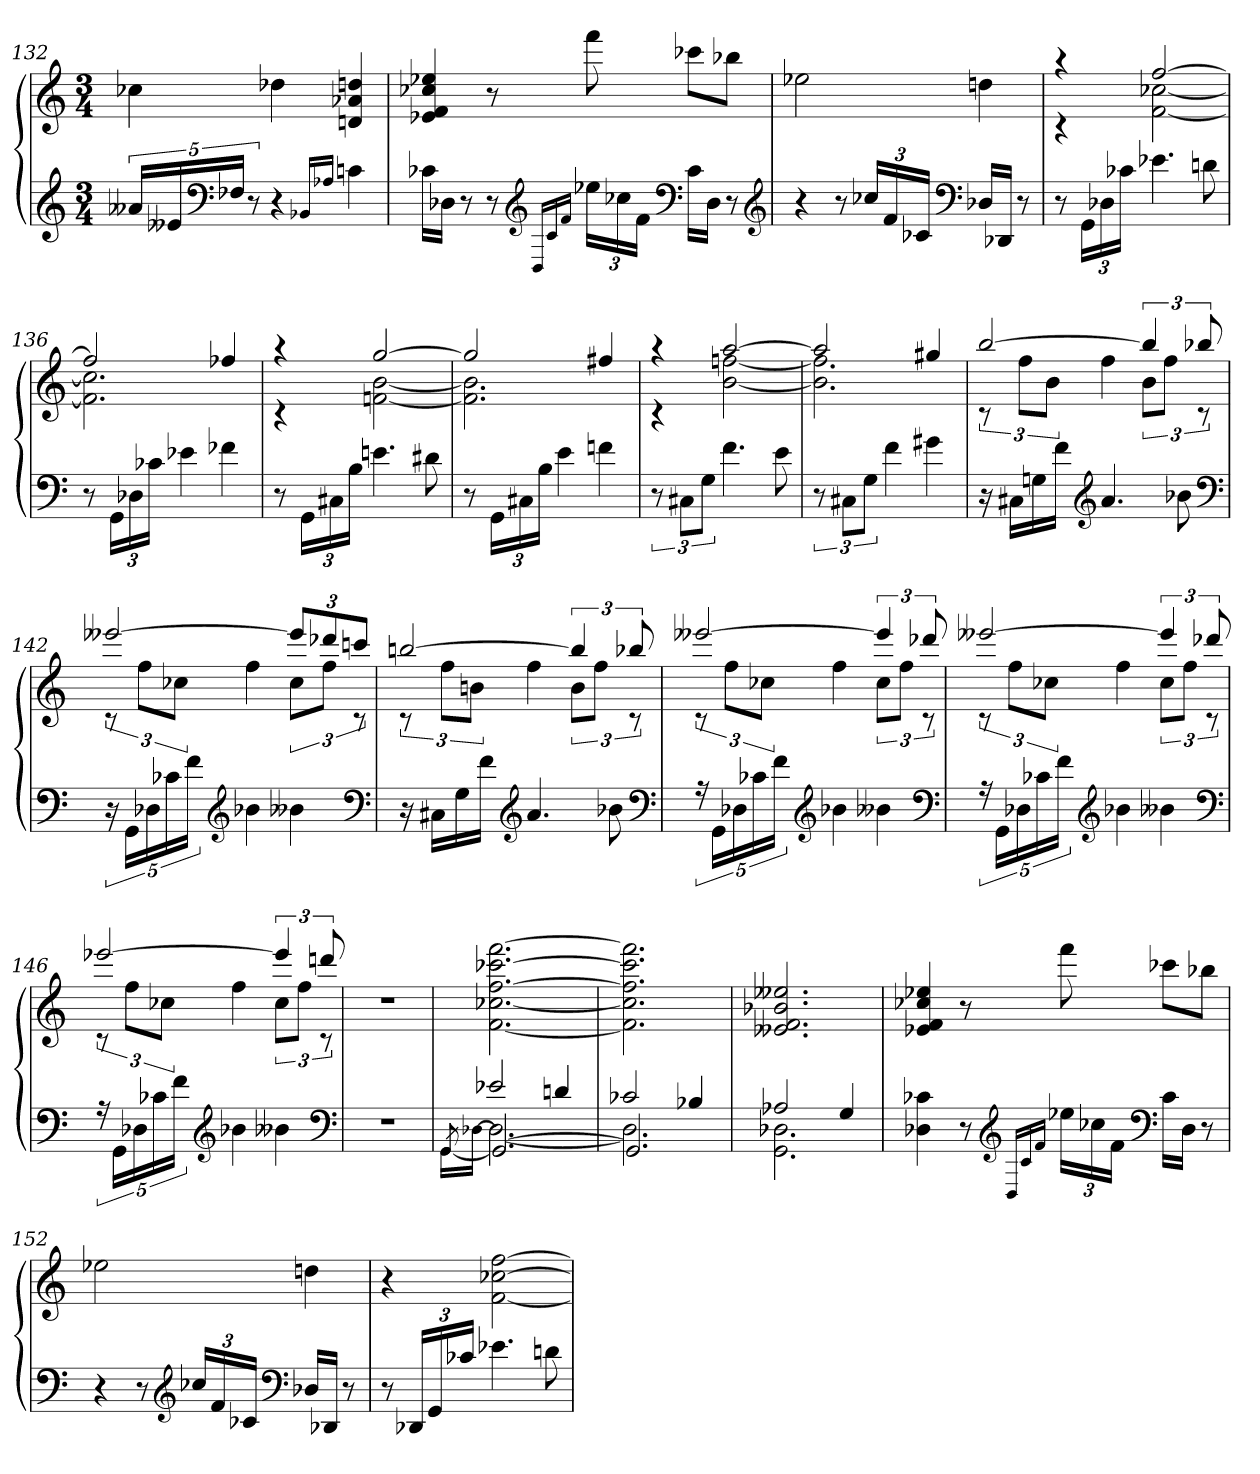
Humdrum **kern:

**kern	**kern
*part1	*part1
*staff2	*staff1
*clefG2	*clefG2
*k[]	*k[]
*M3/4	*M3/4
=132	=132
20a--XLL	4cc-X
20e--X	.
*clefF4	*
20F-XJJ	.
10r	.
4r	4dd-X
16qqBB-X/LL	.
16qqA-X/JJ	.
4cn	4dn 4a-X 4ddn
=133	=133
16c-XLL	4e-X 4f 4cc-X 4ee-X
16D-XJJ	.
8r	.
8r	8r
*clefG2	*
16qqD-/LL	.
16qqc-/	.
16qqf/JJ	.
24ee-XLL	8fff
24cc-X	.
24fJJ	.
*clefF4	*
16c-LL	8ccc-XL
16D-JJ	.
8r	8bb-XJ
*clefG2	*
=134	=134
4r	2ee-X
8r	.
24cc-XLL	.
24f	.
24c-XJJ	.
*clefF4	*
16D-XLL	4ddn
16DD-XJJ	.
8r	.
=135	=135
*	*^
8r	4raa	4rc
24GGLL	.	.
24D-X	.	.
24c-XJJ	.	.
4.e-X	[2ff	[2f [2cc-X
8dn	.	.
=136	=136	=136
8r	2ff]	2.f] 2.cc-]
24GGLL	.	.
24D-X	.	.
24c-XJJ	.	.
4e-X	.	.
4f-X	4ff-X	.
=137	=137	=137
8r	4raa	4rc
24GGLL	.	.
24C#X	.	.
24BJJ	.	.
4.en	[2gg	[2fn [2b
8d#X	.	.
=138	=138	=138
8r	2gg]	2.f] 2.b]
24GGLL	.	.
24C#X	.	.
24BJJ	.	.
4e	.	.
4fn	4ff#X	.
=139	=139	=139
12r	4raa	4rc
12C#XL	.	.
12GJ	.	.
4.f	[2aa	[2b [2ffn
8e	.	.
=140	=140	=140
12r	2aa]	2.b] 2.ff]
12C#XL	.	.
12GJ	.	.
4f	.	.
4g#X	4gg#X	.
=141	=141	=141
16r	[2bb	12rc
16C#XLL	.	.
.	.	12ffL
16Gn	.	.
.	.	12bJ
16fJJ	.	.
*clefG2	*	*
4.a	.	4ff
.	6bb]	12bL
.	.	12ffJ
8b-X	.	.
.	12bb-X	12rc
*clefF4	*	*
=142	=142	=142
20r	[2eee--X	12rc
20GGLL	.	.
.	.	12ffL
20D-X	.	.
20c-X	.	.
.	.	12cc-XJ
20fJJ	.	.
*clefG2	*	*
4b-X	.	4ff
4b--X	12eee--L]	12cc-L
.	12ddd-X	12ffJ
.	12cccnJ	12rc
*clefF4	*	*
=143	=143	=143
16r	[2bbn	12rc
16C#XLL	.	.
.	.	12ffL
16G	.	.
.	.	12bnJ
16fJJ	.	.
*clefG2	*	*
4.a	.	4ff
.	6bb]	12bL
.	.	12ffJ
8b-X	.	.
.	12bb-X	12rc
*clefF4	*	*
=144	=144	=144
20rA	[2eee--X	12rc
20GGLL	.	.
.	.	12ffL
20D-X	.	.
20c-X	.	.
.	.	12cc-XJ
20fJJ	.	.
*clefG2	*	*
4b-X	.	4ff
4b--X	6eee--]	12cc-L
.	.	12ffJ
.	12ddd-X	12rc
*clefF4	*	*
=145	=145	=145
20rA	[2eee--X	12rc
20GGLL	.	.
.	.	12ffL
20D-X	.	.
20c-X	.	.
.	.	12cc-XJ
20fJJ	.	.
*clefG2	*	*
4b-X	.	4ff
4b--X	6eee--]	12cc-L
.	.	12ffJ
.	12ddd-X	12rc
*clefF4	*	*
=146	=146	=146
20rA	[2eee-X	12rc
20GGLL	.	.
.	.	12ffL
20D-X	.	.
20c-X	.	.
.	.	12cc-XJ
20fJJ	.	.
*clefG2	*	*
4b-X	.	4ff
4b--X	6eee-]	12cc-L
.	.	12ffJ
.	12dddn	12rc
*	*v	*v
*clefF4	*
=147	=147
2.r	2.r
=148	=148
*^	*
.	16qqGG\LL	.
*	*^	*
.	[16qqD-X\JJ	[8qGG/	.
2e-X	2.D-_	2.GG/_	[2.f [2.cc-X [2.ff [2.ccc-X [2.fff
4dn	.	.	.
=149	=149	=149	=149
2c-X	2.D-]	2.GG/]	2.f] 2.cc-] 2.ff] 2.ccc-] 2.fff]
4B-X	.	.	.
*	*v	*v	*
=150	=150	=150
2A-X	2.GG 2.D-X	2.e--X 2.f 2.b-X 2.ee--X
4G	.	.
*v	*v	*
=151	=151
4D-X 4c-X	4e-X 4f 4cc-X 4ee-X
8r	8r
*clefG2	*
16qqD-/LL	.
16qqc-/	.
16qqf/JJ	.
24ee-XLL	8fff
24cc-X	.
24fJJ	.
*clefF4	*
16c-LL	8ccc-XL
16D-JJ	.
8r	8bb-XJ
=152	=152
4r	2ee-X
8r	.
*clefG2	*
24cc-XLL	.
24f	.
24c-XJJ	.
*clefF4	*
16D-XLL	4ddn
16DD-XJJ	.
8r	.
=153	=153
8r	4r
24DD-XLL	.
24GG	.
24c-XJJ	.
4.e-X	[2f [2cc-X [2ff
8dn	.
=	=
*-	*-
